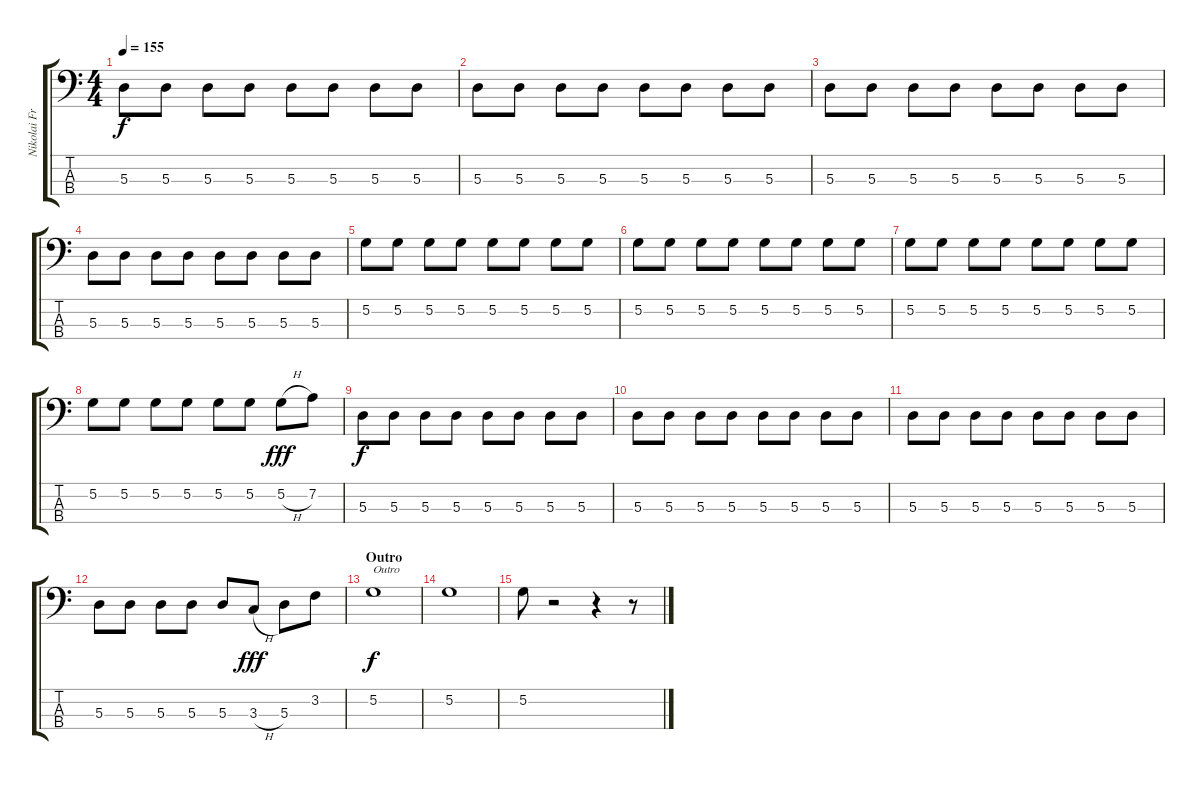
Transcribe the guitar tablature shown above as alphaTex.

\track ("Nikolai Fraiture" "Nikolai Fr") {instrument electricbassfinger}
\staff {score tabs}
\tuning (G2 D2 A1 E1) {hide}
\ts (4 4)
\tempo 155
\clef f4
\ks c
5.3.8{dy f} 5.3.8 5.3.8 5.3.8 5.3.8 5.3.8 5.3.8 5.3.8 |
5.3.8 5.3.8 5.3.8 5.3.8 5.3.8 5.3.8 5.3.8 5.3.8 |
5.3.8 5.3.8 5.3.8 5.3.8 5.3.8 5.3.8 5.3.8 5.3.8 |
5.3.8 5.3.8 5.3.8 5.3.8 5.3.8 5.3.8 5.3.8 5.3.8 |
5.2.8 5.2.8 5.2.8 5.2.8 5.2.8 5.2.8 5.2.8 5.2.8 |
5.2.8 5.2.8 5.2.8 5.2.8 5.2.8 5.2.8 5.2.8 5.2.8 |
5.2.8 5.2.8 5.2.8 5.2.8 5.2.8 5.2.8 5.2.8 5.2.8 |
5.2.8 5.2.8 5.2.8 5.2.8 5.2.8 5.2.8 5.2{h}.8{dy fff} 7.2.8 |
5.3.8{dy f} 5.3.8 5.3.8 5.3.8 5.3.8 5.3.8 5.3.8 5.3.8 |
5.3.8 5.3.8 5.3.8 5.3.8 5.3.8 5.3.8 5.3.8 5.3.8 |
5.3.8 5.3.8 5.3.8 5.3.8 5.3.8 5.3.8 5.3.8 5.3.8 |
5.3.8 5.3.8 5.3.8 5.3.8 5.3.8 3.3{h}.8{dy fff} 5.3.8 3.2.8 |
\section ("" "Outro")
5.2.1{txt "Outro" dy f} |
5.2.1 |
5.2.8 r.2 r.4 r.8
